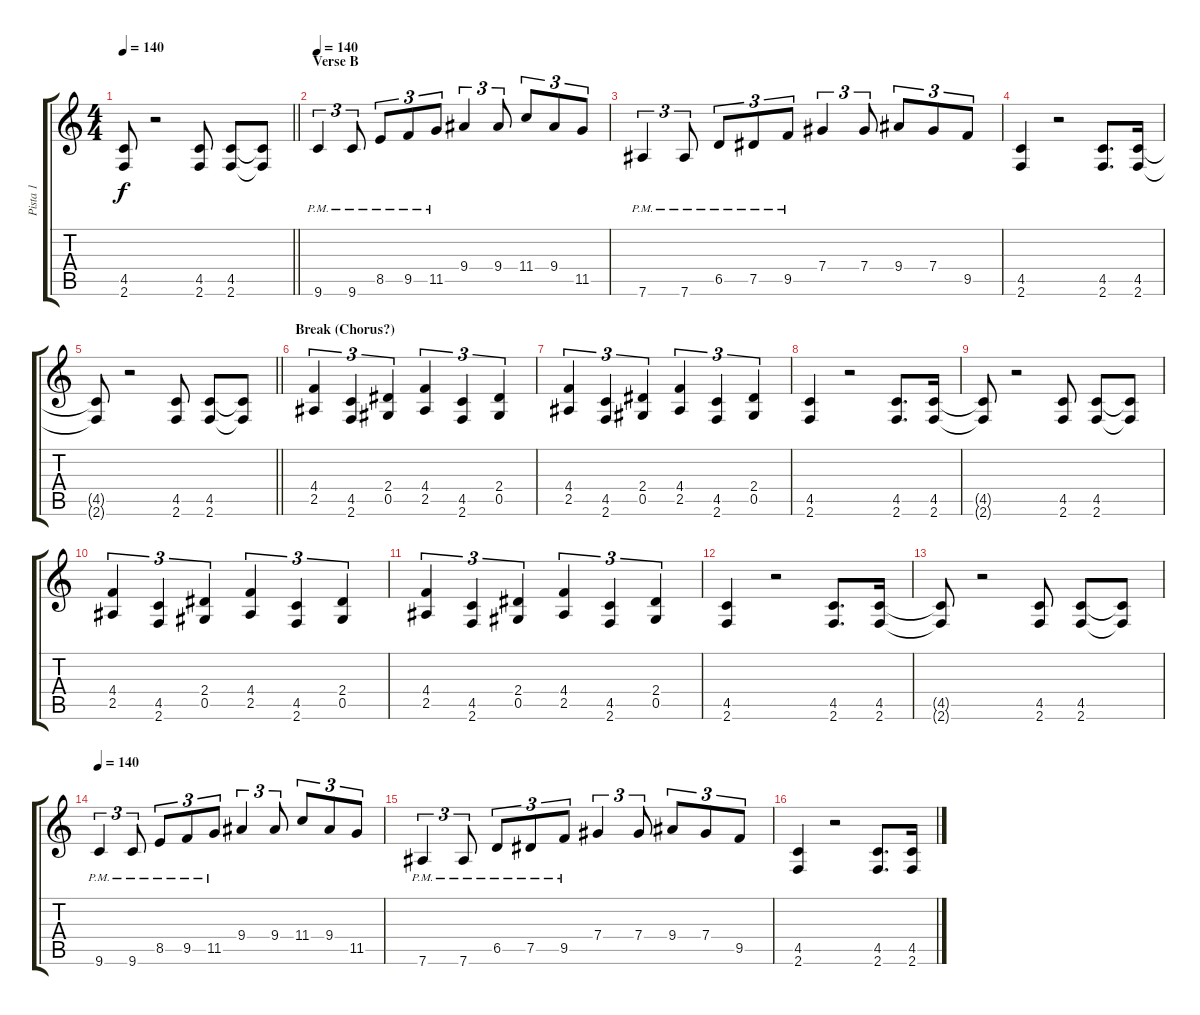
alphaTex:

\track ("Pista 1" "Pista 1") {instrument distortionguitar}
\staff {score tabs}
\tuning (Eb4 Bb3 Gb3 Db3 Ab2 Eb2) {hide}
\ts (4 4)
\tempo 140
\clef g2
\barLineRight lightlight
\ks c
(4.5{t} 2.6{t}).8{dy f} r.2 (4.5 2.6).8 (4.5 2.6).8 (4.5{t} 2.6{t}).8 |
\section ("" "Verse B")
\tempo 140
9.6{pm}.4{tu (3 2)} 9.6{pm}.8{tu (3 2)} 8.5{pm}.8{tu (3 2)} 9.5{pm}.8{tu (3 2)} 11.5{pm}.8{tu (3 2)} 9.4.4{tu (3 2)} 9.4.8{tu (3 2)} 11.4.8{tu (3 2)} 9.4.8{tu (3 2)} 11.5.8{tu (3 2)} |
7.6{pm}.4{tu (3 2)} 7.6{pm}.8{tu (3 2)} 6.5{pm}.8{tu (3 2)} 7.5{pm}.8{tu (3 2)} 9.5{pm}.8{tu (3 2)} 7.4.4{tu (3 2)} 7.4.8{tu (3 2)} 9.4.8{tu (3 2)} 7.4.8{tu (3 2)} 9.5.8{tu (3 2)} |
(4.5 2.6).4 r.2 (4.5 2.6).8{d} (4.5 2.6).16 |
\barLineRight lightlight
(4.5{t} 2.6{t}).8 r.2 (4.5 2.6).8 (4.5 2.6).8 (4.5{t} 2.6{t}).8 |
\section ("" "Break (Chorus?)")
(4.4 2.5).4{tu (3 2)} (4.5 2.6).4{tu (3 2)} (2.4 0.5).4{tu (3 2)} (4.4 2.5).4{tu (3 2)} (4.5 2.6).4{tu (3 2)} (2.4 0.5).4{tu (3 2)} |
(4.4 2.5).4{tu (3 2)} (4.5 2.6).4{tu (3 2)} (2.4 0.5).4{tu (3 2)} (4.4 2.5).4{tu (3 2)} (4.5 2.6).4{tu (3 2)} (2.4 0.5).4{tu (3 2)} |
(4.5 2.6).4 r.2 (4.5 2.6).8{d} (4.5 2.6).16 |
(4.5{t} 2.6{t}).8 r.2 (4.5 2.6).8 (4.5 2.6).8 (4.5{t} 2.6{t}).8 |
(4.4 2.5).4{tu (3 2)} (4.5 2.6).4{tu (3 2)} (2.4 0.5).4{tu (3 2)} (4.4 2.5).4{tu (3 2)} (4.5 2.6).4{tu (3 2)} (2.4 0.5).4{tu (3 2)} |
(4.4 2.5).4{tu (3 2)} (4.5 2.6).4{tu (3 2)} (2.4 0.5).4{tu (3 2)} (4.4 2.5).4{tu (3 2)} (4.5 2.6).4{tu (3 2)} (2.4 0.5).4{tu (3 2)} |
(4.5 2.6).4 r.2 (4.5 2.6).8{d} (4.5 2.6).16 |
(4.5{t} 2.6{t}).8 r.2 (4.5 2.6).8 (4.5 2.6).8 (4.5{t} 2.6{t}).8 |
\tempo 140
9.6{pm}.4{tu (3 2)} 9.6{pm}.8{tu (3 2)} 8.5{pm}.8{tu (3 2)} 9.5{pm}.8{tu (3 2)} 11.5{pm}.8{tu (3 2)} 9.4.4{tu (3 2)} 9.4.8{tu (3 2)} 11.4.8{tu (3 2)} 9.4.8{tu (3 2)} 11.5.8{tu (3 2)} |
7.6{pm}.4{tu (3 2)} 7.6{pm}.8{tu (3 2)} 6.5{pm}.8{tu (3 2)} 7.5{pm}.8{tu (3 2)} 9.5{pm}.8{tu (3 2)} 7.4.4{tu (3 2)} 7.4.8{tu (3 2)} 9.4.8{tu (3 2)} 7.4.8{tu (3 2)} 9.5.8{tu (3 2)} |
(4.5 2.6).4 r.2 (4.5 2.6).8{d} (4.5 2.6).16
